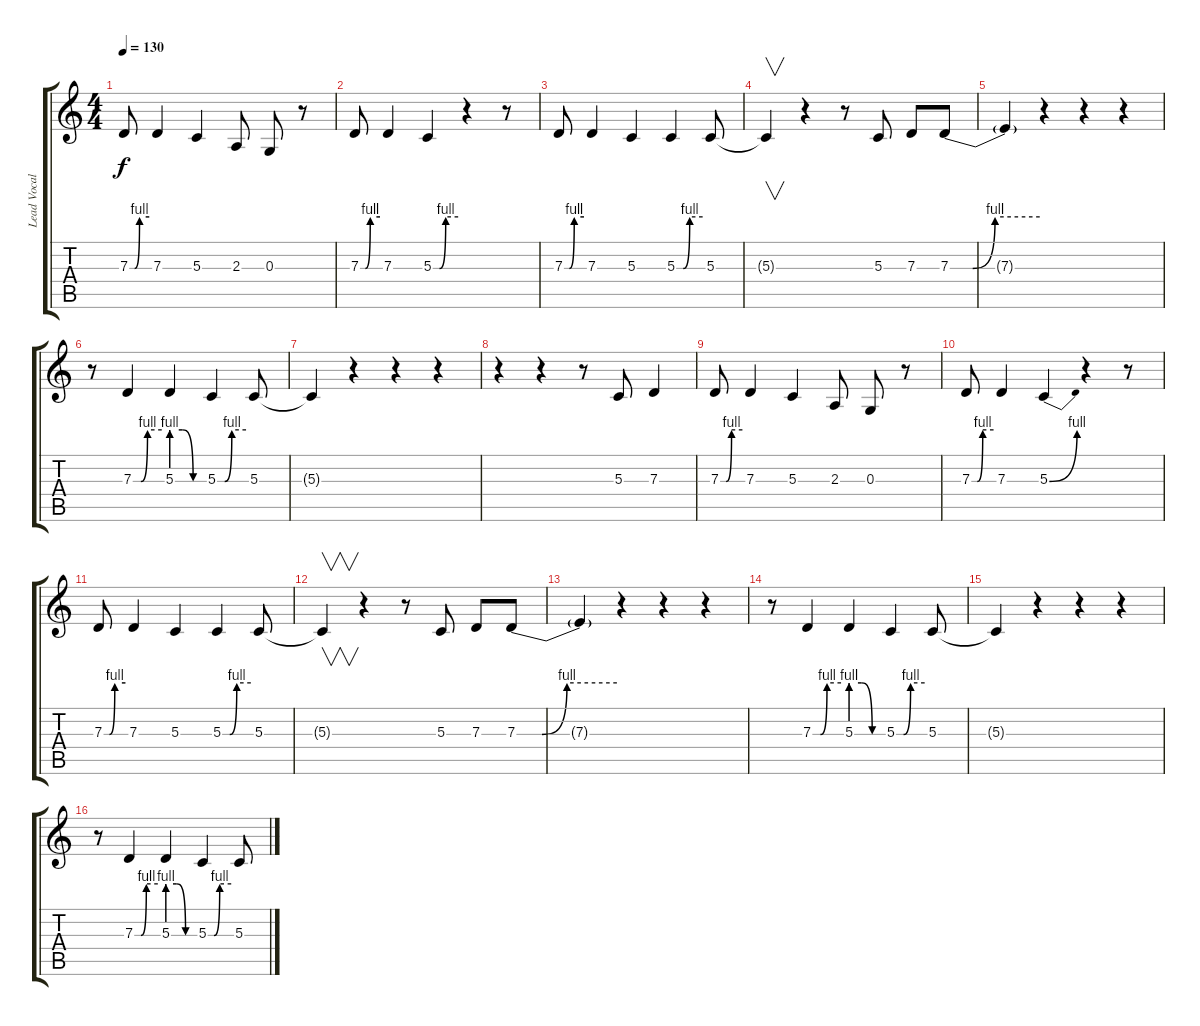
\track ("Lead Vocal" "Lead Vocal") {instrument lead2sawtooth}
\staff {score tabs}
\tuning (E4 B3 G3 D3 A2 E2) {hide}
\ts (4 4)
\tempo 130
\clef g2
\ks c
7.3{be (custom 0 0 15 0 30 4 60 4)}.8{dy f} 7.3.4 5.3.4 2.3.8 0.3.8 r.8 |
7.3{be (custom 0 0 15 0 30 4 60 4)}.8 7.3.4 5.3{be (custom 0 0 15 0 30 4 60 4)}.4 r.4 r.8 |
7.3{be (custom 0 0 15 0 30 4 60 4)}.8 7.3.4 5.3.4 5.3{be (custom 0 0 15 0 30 4 60 4)}.4 5.3.8 |
5.3{t}.4{v} r.4 r.8 5.3.8 7.3.8 7.3{be (custom 0 0 15 0 30 4 60 4)}.8 |
7.3{t}.4 r.4 r.4 r.4 |
r.8 7.3{be (custom 0 0 16 0 30 4 60 4)}.4 5.3{be (custom 0 4 20 4 40 0 60 0)}.4 5.3{be (custom 0 0 15 0 30 4 60 4)}.4 5.3.8 |
5.3{t}.4 r.4 r.4 r.4 |
r.4 r.4 r.8 5.3.8 7.3.4 |
7.3{be (custom 0 0 15 0 30 4 60 4)}.8 7.3.4 5.3.4 2.3.8 0.3.8 r.8 |
7.3{be (custom 0 0 15 0 30 4 60 4)}.8 7.3.4 5.3{be (bend 0 0 60 4)}.4 r.4 r.8 |
7.3{be (custom 0 0 15 0 30 4 60 4)}.8 7.3.4 5.3.4 5.3{be (custom 0 0 15 0 30 4 60 4)}.4 5.3.8 |
5.3{t}.4{v} r.4 r.8 5.3.8 7.3.8 7.3{be (custom 0 0 15 0 30 4 60 4)}.8 |
7.3{t}.4 r.4 r.4 r.4 |
r.8 7.3{be (custom 0 0 16 0 30 4 60 4)}.4 5.3{be (custom 0 4 20 4 40 0 60 0)}.4 5.3{be (custom 0 0 15 0 30 4 60 4)}.4 5.3.8 |
5.3{t}.4 r.4 r.4 r.4 |
r.8 7.3{be (custom 0 0 16 0 30 4 60 4)}.4 5.3{be (custom 0 4 20 4 40 0 60 0)}.4 5.3{be (custom 0 0 15 0 30 4 60 4)}.4 5.3.8
